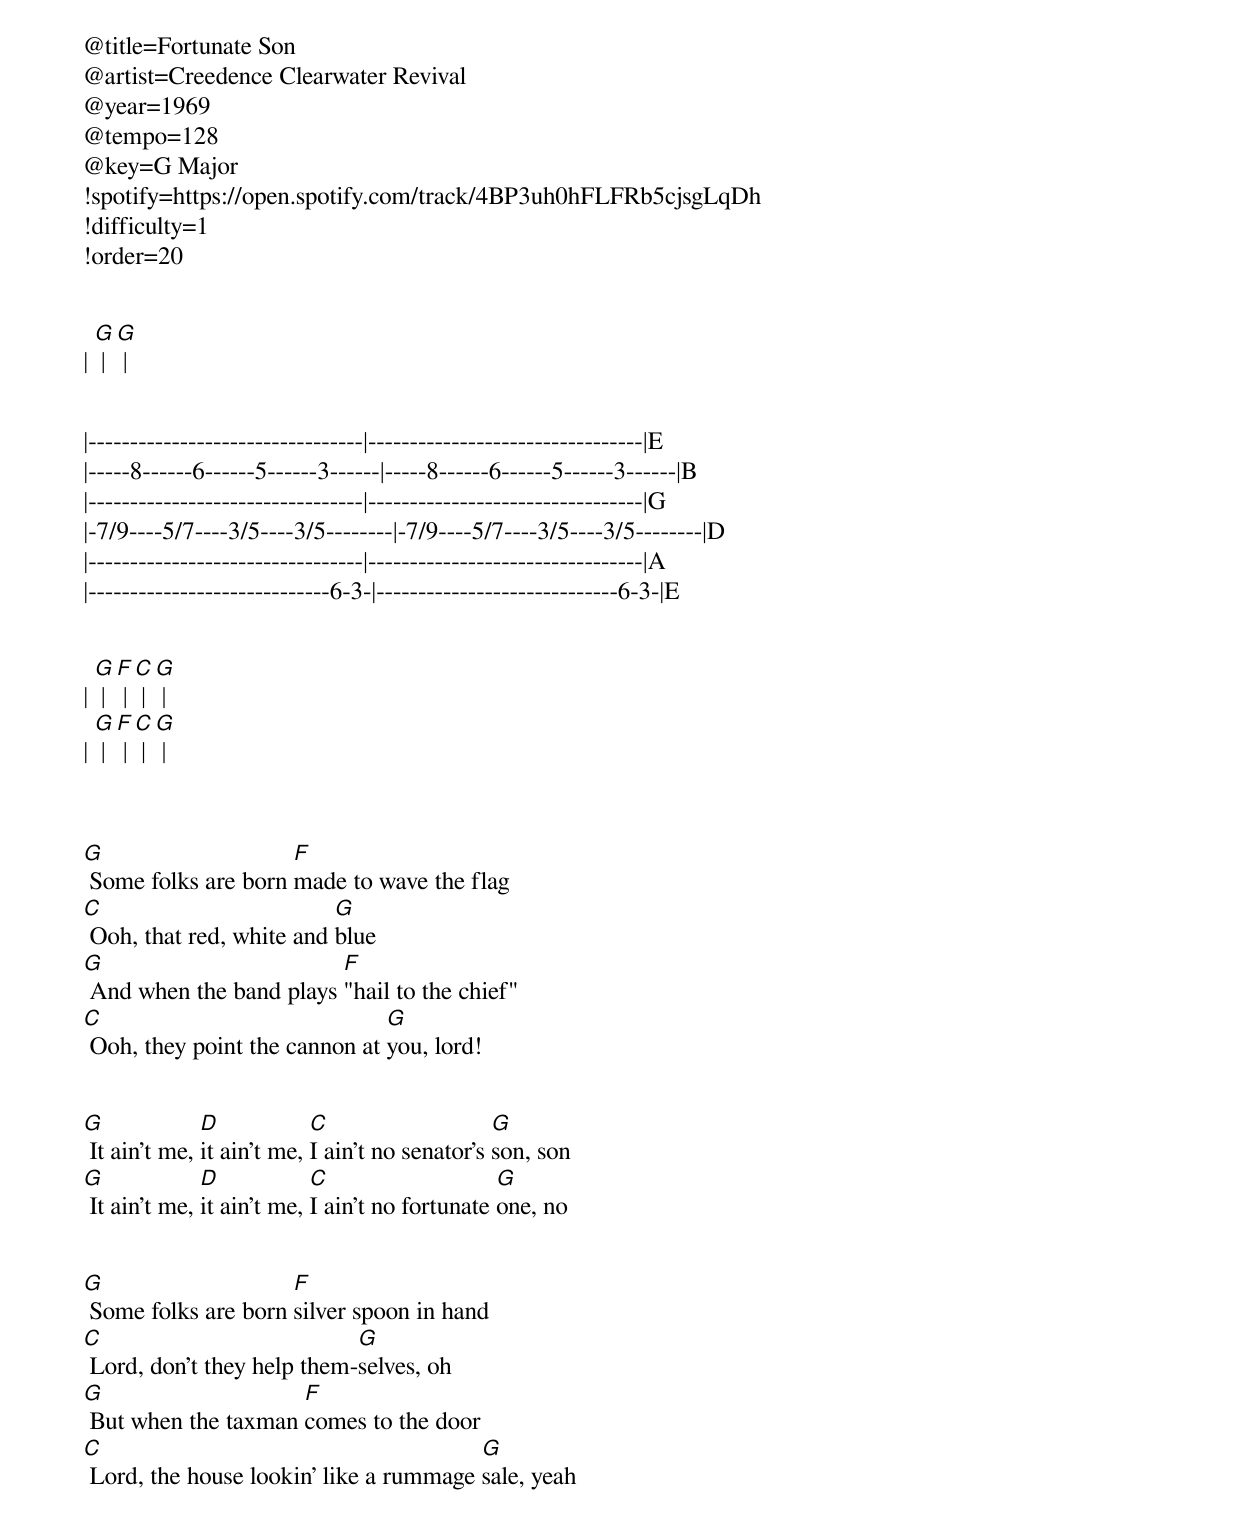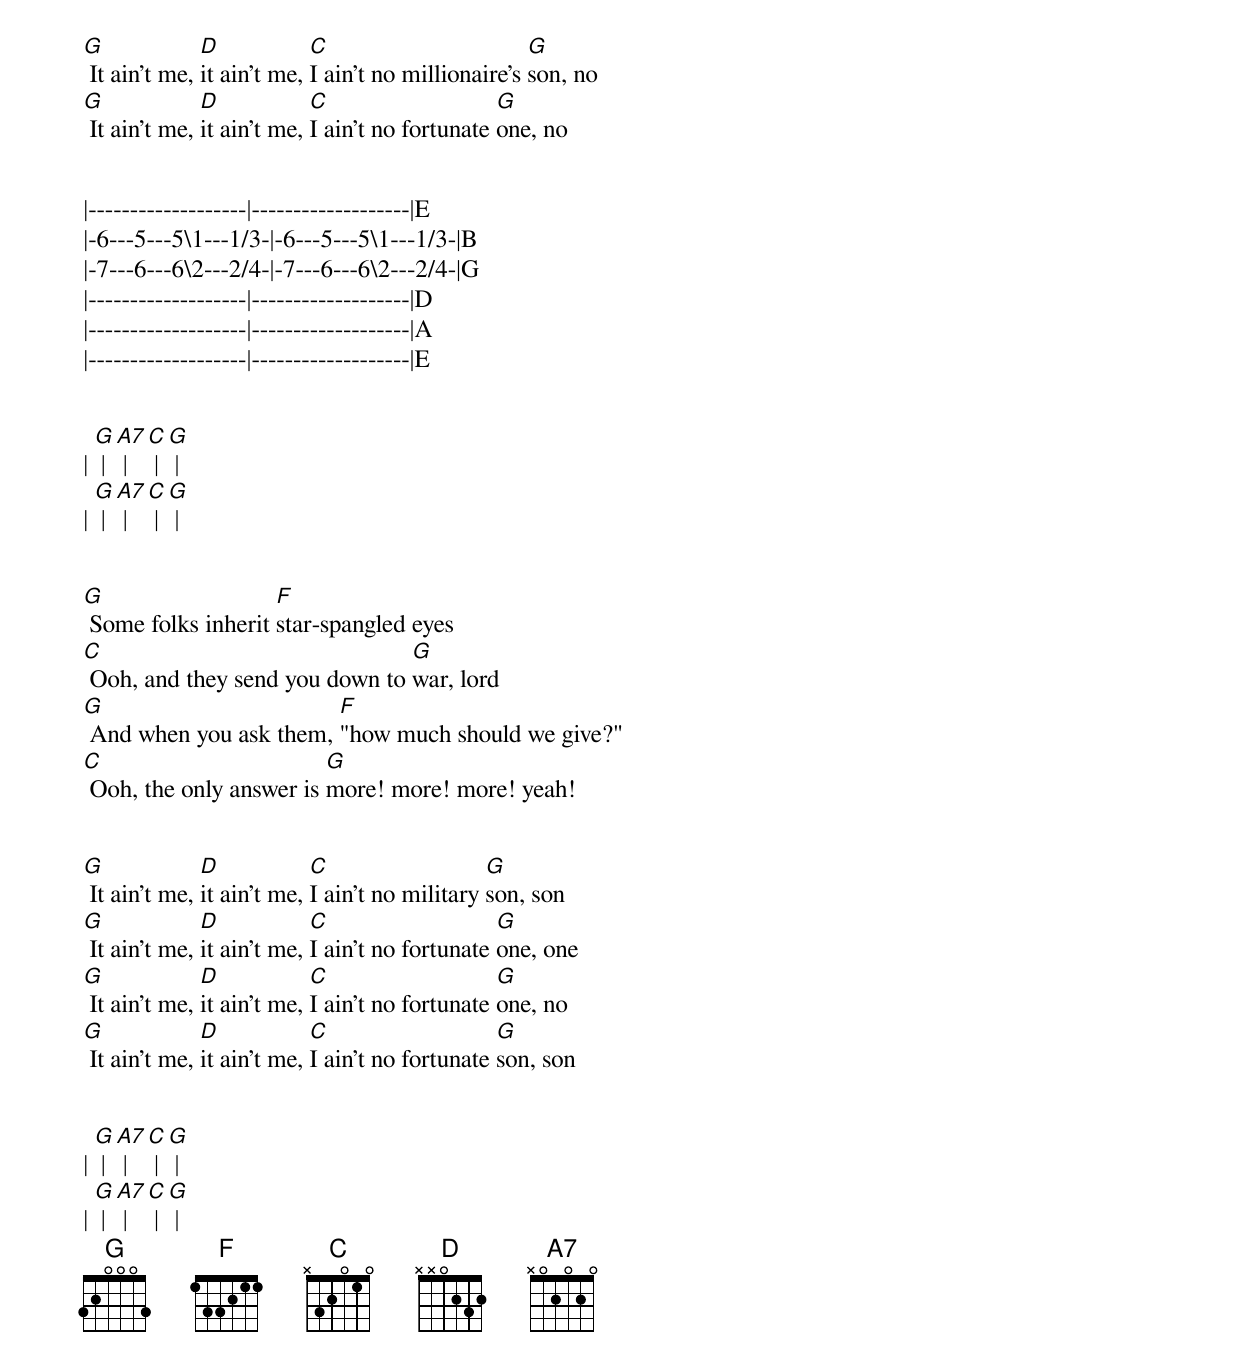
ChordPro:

@title=Fortunate Son
@artist=Creedence Clearwater Revival
@year=1969
@tempo=128
@key=G Major
!spotify=https://open.spotify.com/track/4BP3uh0hFLFRb5cjsgLqDh
!difficulty=1
!order=20


| [G] | [G] |


|---------------------------------|---------------------------------|E
|-----8------6------5------3------|-----8------6------5------3------|B
|---------------------------------|---------------------------------|G
|-7/9----5/7----3/5----3/5--------|-7/9----5/7----3/5----3/5--------|D
|---------------------------------|---------------------------------|A
|-----------------------------6-3-|-----------------------------6-3-|E


| [G] | [F] | [C] | [G] |
| [G] | [F] | [C] | [G] |



[G] Some folks are born [F]made to wave the flag
[C] Ooh, that red, white and [G]blue
[G] And when the band plays [F]"hail to the chief"
[C] Ooh, they point the cannon at [G]you, lord!


[G] It ain't me, [D]it ain't me, [C]I ain't no senator's [G]son, son
[G] It ain't me, [D]it ain't me, [C]I ain't no fortunate [G]one, no


[G] Some folks are born [F]silver spoon in hand
[C] Lord, don't they help them-[G]selves, oh
[G] But when the taxman [F]comes to the door
[C] Lord, the house lookin' like a rummage [G]sale, yeah


[G] It ain't me, [D]it ain't me, [C]I ain't no millionaire's [G]son, no
[G] It ain't me, [D]it ain't me, [C]I ain't no fortunate [G]one, no


|-------------------|-------------------|E
|-6---5---5\1---1/3-|-6---5---5\1---1/3-|B
|-7---6---6\2---2/4-|-7---6---6\2---2/4-|G
|-------------------|-------------------|D
|-------------------|-------------------|A
|-------------------|-------------------|E


| [G] | [A7] | [C] | [G] |
| [G] | [A7] | [C] | [G] |


[G] Some folks inherit [F]star-spangled eyes
[C] Ooh, and they send you down to [G]war, lord
[G] And when you ask them, [F]"how much should we give?"
[C] Ooh, the only answer is [G]more! more! more! yeah!


[G] It ain't me, [D]it ain't me, [C]I ain't no military [G]son, son
[G] It ain't me, [D]it ain't me, [C]I ain't no fortunate [G]one, one
[G] It ain't me, [D]it ain't me, [C]I ain't no fortunate [G]one, no
[G] It ain't me, [D]it ain't me, [C]I ain't no fortunate [G]son, son


| [G] | [A7] | [C] | [G] |
| [G] | [A7] | [C] | [G] |
